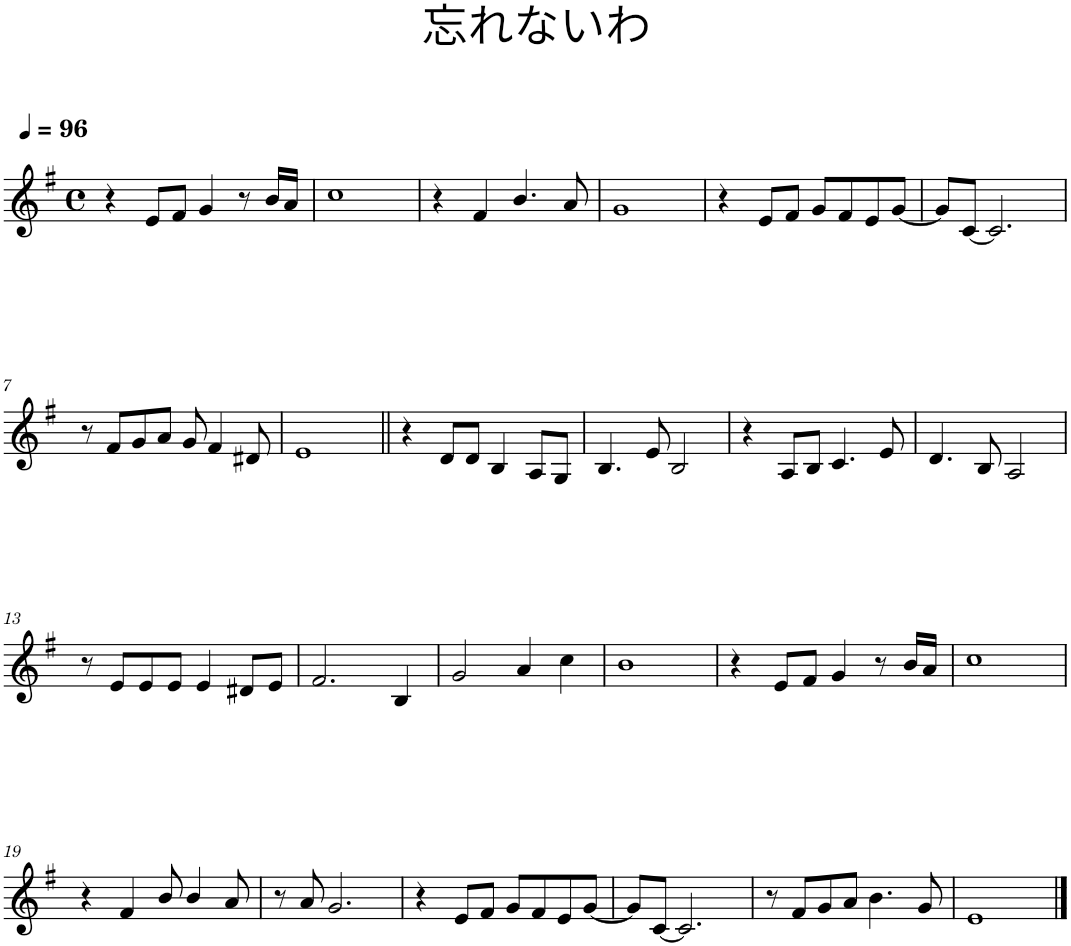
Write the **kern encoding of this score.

**kern
*part1
*staff1
*I"Piano
*I'Pno.
*clefG2
*k[f#]
*G:
*M4/4
*met(c)
*MM96
=1
4r
8e/L
8f#/J
4g/
8r
16b/LL
16a/JJ
=2
1cc
=3
4r
4f#/
4.b/
8a/
=4
1g
=5
4r
8e/L
8f#/J
8g/L
8f#/
8e/
[8g/J
=6
8g/L]
[8c/J
2.c/]
!!LO:LB:g=z
=7
8r
8f#/L
8g/
8a/J
8g/
4f#/
8d#X/
=8
1e
=9||
4r
8d/L
8d/J
4B/
8A/L
8G/J
=10
4.B/
8e/
2B/
=11
4r
8A/L
8B/J
4.c/
8e/
=12
4.d/
8B/
2A/
!!LO:LB:g=z
=13
8r
8e/L
8e/
8e/J
4e/
8d#X/L
8e/J
=14
2.f#/
4B/
=15
2g/
4a/
4cc\
=16
1b
=17
4r
8e/L
8f#/J
4g/
8r
16b/LL
16a/JJ
=18
1cc
!!LO:LB:g=z
=19
4r
4f#/
8b/
4b/
8a/
=20
8r
8a/
2.g/
=21
4r
8e/L
8f#/J
8g/L
8f#/
8e/
[8g/J
=22
8g/L]
[8c/J
2.c/]
=23
8r
8f#/L
8g/
8a/J
4.b\
8g/
=24
1e
==
*-
